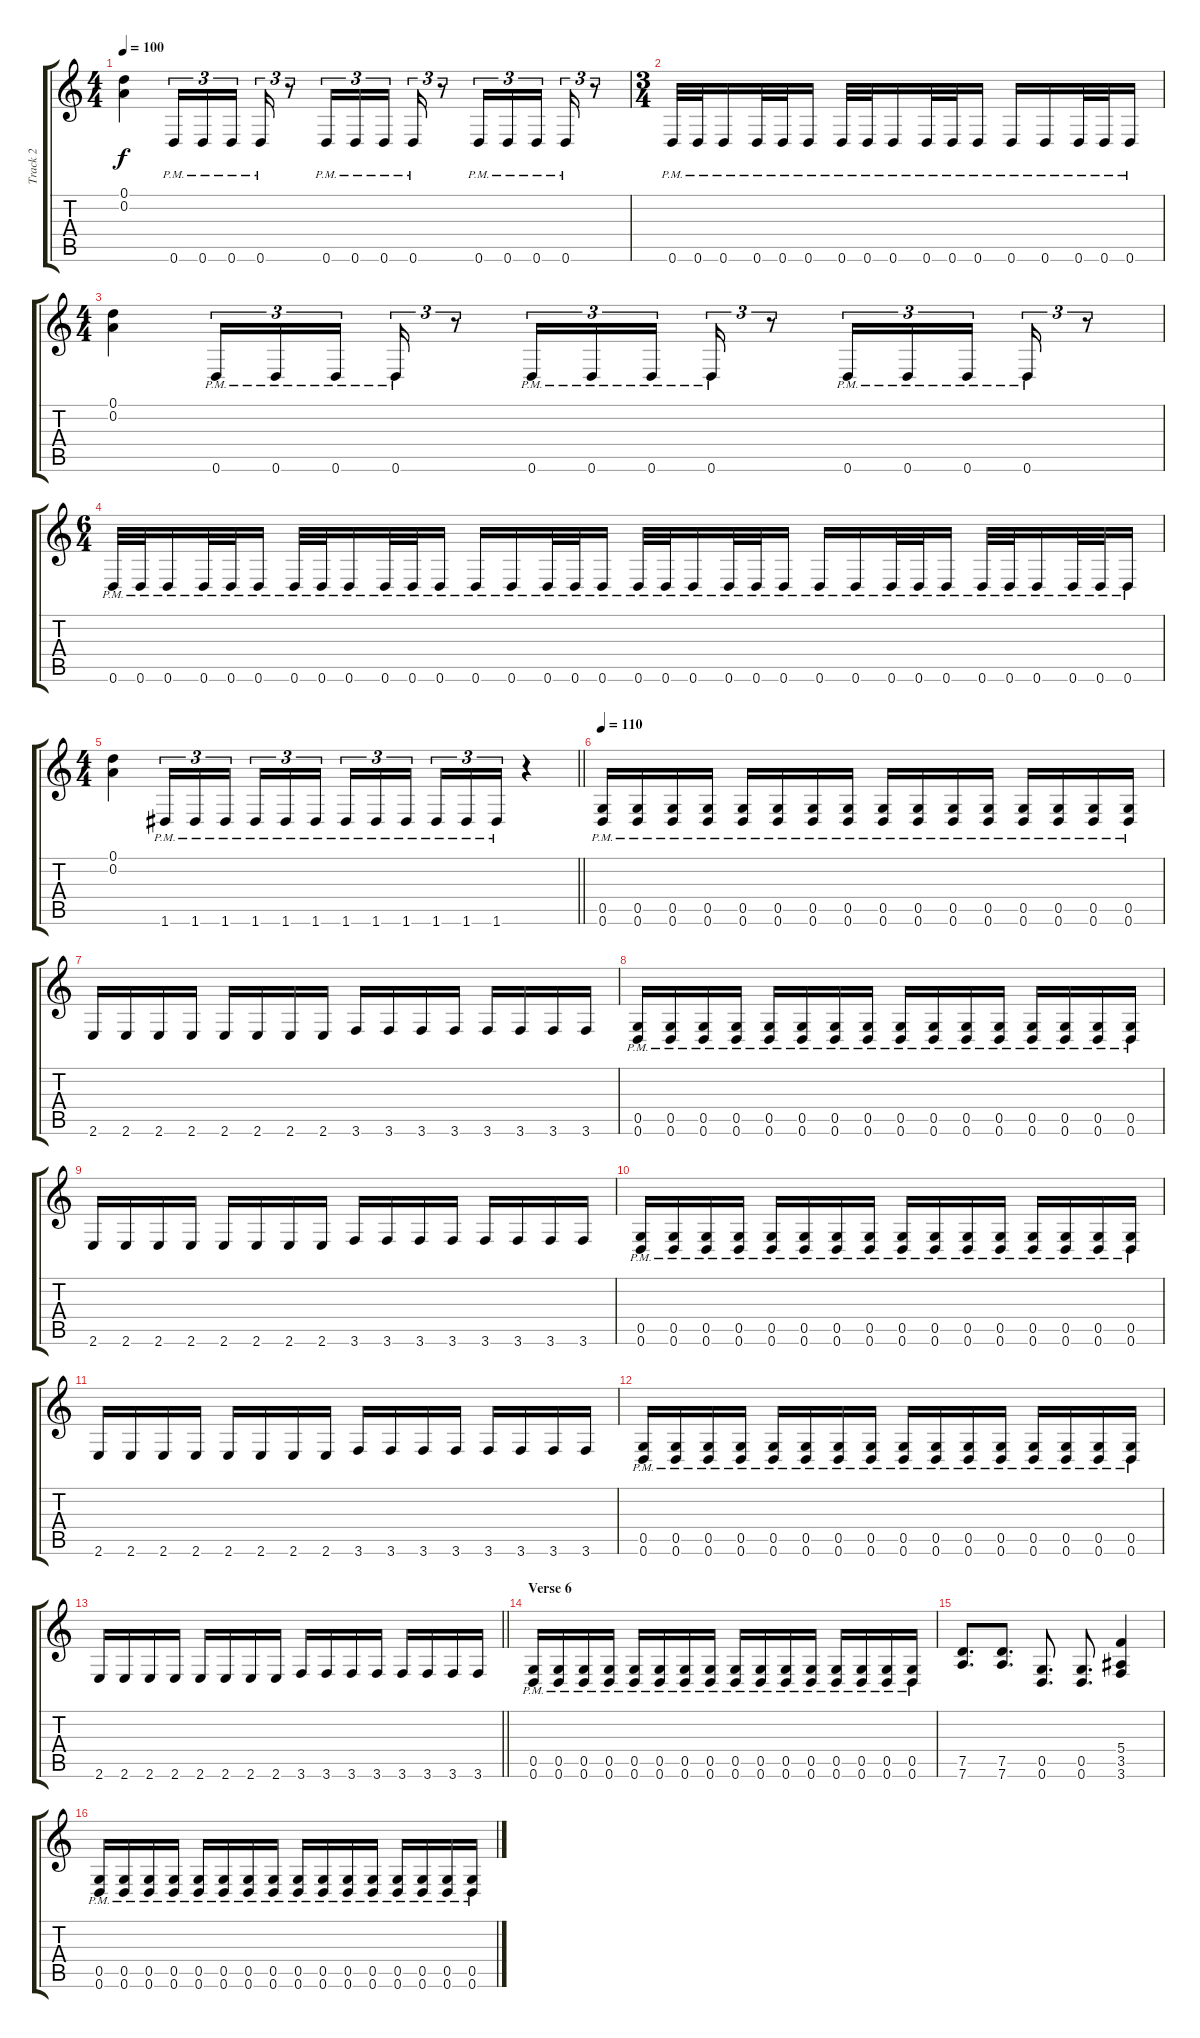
\track ("Track 2" "Track 2") {instrument distortionguitar}
\staff {score tabs}
\tuning (D4 A3 F3 C3 G2 D2) {hide}
\ts (4 4)
\tempo 100
\clef g2
\ks c
(0.1 0.2).4{dy f} 0.6{pm}.16{tu (3 2)} 0.6{pm}.16{tu (3 2)} 0.6{pm}.16{tu (3 2) beam splitsecondary} 0.6{pm}.16{tu (3 2)} r.8{tu (3 2)} 0.6{pm}.16{tu (3 2)} 0.6{pm}.16{tu (3 2)} 0.6{pm}.16{tu (3 2) beam splitsecondary} 0.6{pm}.16{tu (3 2)} r.8{tu (3 2)} 0.6{pm}.16{tu (3 2)} 0.6{pm}.16{tu (3 2)} 0.6{pm}.16{tu (3 2) beam splitsecondary} 0.6{pm}.16{tu (3 2)} r.8{tu (3 2)} |
\ts (3 4)
0.6{pm}.32 0.6{pm}.32 0.6{pm}.16 0.6{pm}.32 0.6{pm}.32 0.6{pm}.16 0.6{pm}.32 0.6{pm}.32 0.6{pm}.16 0.6{pm}.32 0.6{pm}.32 0.6{pm}.16 0.6{pm}.16 0.6{pm}.16 0.6{pm}.32 0.6{pm}.32 0.6{pm}.16 |
\ts (4 4)
(0.1 0.2).4 0.6{pm}.16{tu (3 2)} 0.6{pm}.16{tu (3 2)} 0.6{pm}.16{tu (3 2) beam splitsecondary} 0.6{pm}.16{tu (3 2)} r.8{tu (3 2)} 0.6{pm}.16{tu (3 2)} 0.6{pm}.16{tu (3 2)} 0.6{pm}.16{tu (3 2) beam splitsecondary} 0.6{pm}.16{tu (3 2)} r.8{tu (3 2)} 0.6{pm}.16{tu (3 2)} 0.6{pm}.16{tu (3 2)} 0.6{pm}.16{tu (3 2) beam splitsecondary} 0.6{pm}.16{tu (3 2)} r.8{tu (3 2)} |
\ts (6 4)
0.6{pm}.32 0.6{pm}.32 0.6{pm}.16 0.6{pm}.32 0.6{pm}.32 0.6{pm}.16 0.6{pm}.32 0.6{pm}.32 0.6{pm}.16 0.6{pm}.32 0.6{pm}.32 0.6{pm}.16 0.6{pm}.16 0.6{pm}.16 0.6{pm}.32 0.6{pm}.32 0.6{pm}.16 0.6{pm}.32 0.6{pm}.32 0.6{pm}.16 0.6{pm}.32 0.6{pm}.32 0.6{pm}.16 0.6{pm}.16 0.6{pm}.16 0.6{pm}.32 0.6{pm}.32 0.6{pm}.16 0.6{pm}.32 0.6{pm}.32 0.6{pm}.16 0.6{pm}.32 0.6{pm}.32 0.6{pm}.16 |
\ts (4 4)
\barLineRight lightlight
(0.1 0.2).4 1.6{pm}.16{tu (3 2)} 1.6{pm}.16{tu (3 2)} 1.6{pm}.16{tu (3 2) beam splitsecondary} 1.6{pm}.16{tu (3 2)} 1.6{pm}.16{tu (3 2)} 1.6{pm}.16{tu (3 2)} 1.6{pm}.16{tu (3 2)} 1.6{pm}.16{tu (3 2)} 1.6{pm}.16{tu (3 2) beam splitsecondary} 1.6{pm}.16{tu (3 2)} 1.6{pm}.16{tu (3 2)} 1.6{pm}.16{tu (3 2)} r.4 |
\section ("" "")
\tempo 110
(0.5{pm} 0.6{pm}).16 (0.5{pm} 0.6{pm}).16 (0.5{pm} 0.6{pm}).16 (0.5{pm} 0.6{pm}).16 (0.5{pm} 0.6{pm}).16 (0.5{pm} 0.6{pm}).16 (0.5{pm} 0.6{pm}).16 (0.5{pm} 0.6{pm}).16 (0.5{pm} 0.6{pm}).16 (0.5{pm} 0.6{pm}).16 (0.5{pm} 0.6{pm}).16 (0.5{pm} 0.6{pm}).16 (0.5{pm} 0.6{pm}).16 (0.5{pm} 0.6{pm}).16 (0.5{pm} 0.6{pm}).16 (0.5{pm} 0.6{pm}).16 |
2.6.16 2.6.16 2.6.16 2.6.16 2.6.16 2.6.16 2.6.16 2.6.16 3.6.16 3.6.16 3.6.16 3.6.16 3.6.16 3.6.16 3.6.16 3.6.16 |
(0.5{pm} 0.6{pm}).16 (0.5{pm} 0.6{pm}).16 (0.5{pm} 0.6{pm}).16 (0.5{pm} 0.6{pm}).16 (0.5{pm} 0.6{pm}).16 (0.5{pm} 0.6{pm}).16 (0.5{pm} 0.6{pm}).16 (0.5{pm} 0.6{pm}).16 (0.5{pm} 0.6{pm}).16 (0.5{pm} 0.6{pm}).16 (0.5{pm} 0.6{pm}).16 (0.5{pm} 0.6{pm}).16 (0.5{pm} 0.6{pm}).16 (0.5{pm} 0.6{pm}).16 (0.5{pm} 0.6{pm}).16 (0.5{pm} 0.6{pm}).16 |
2.6.16 2.6.16 2.6.16 2.6.16 2.6.16 2.6.16 2.6.16 2.6.16 3.6.16 3.6.16 3.6.16 3.6.16 3.6.16 3.6.16 3.6.16 3.6.16 |
(0.5{pm} 0.6{pm}).16 (0.5{pm} 0.6{pm}).16 (0.5{pm} 0.6{pm}).16 (0.5{pm} 0.6{pm}).16 (0.5{pm} 0.6{pm}).16 (0.5{pm} 0.6{pm}).16 (0.5{pm} 0.6{pm}).16 (0.5{pm} 0.6{pm}).16 (0.5{pm} 0.6{pm}).16 (0.5{pm} 0.6{pm}).16 (0.5{pm} 0.6{pm}).16 (0.5{pm} 0.6{pm}).16 (0.5{pm} 0.6{pm}).16 (0.5{pm} 0.6{pm}).16 (0.5{pm} 0.6{pm}).16 (0.5{pm} 0.6{pm}).16 |
2.6.16 2.6.16 2.6.16 2.6.16 2.6.16 2.6.16 2.6.16 2.6.16 3.6.16 3.6.16 3.6.16 3.6.16 3.6.16 3.6.16 3.6.16 3.6.16 |
(0.5{pm} 0.6{pm}).16 (0.5{pm} 0.6{pm}).16 (0.5{pm} 0.6{pm}).16 (0.5{pm} 0.6{pm}).16 (0.5{pm} 0.6{pm}).16 (0.5{pm} 0.6{pm}).16 (0.5{pm} 0.6{pm}).16 (0.5{pm} 0.6{pm}).16 (0.5{pm} 0.6{pm}).16 (0.5{pm} 0.6{pm}).16 (0.5{pm} 0.6{pm}).16 (0.5{pm} 0.6{pm}).16 (0.5{pm} 0.6{pm}).16 (0.5{pm} 0.6{pm}).16 (0.5{pm} 0.6{pm}).16 (0.5{pm} 0.6{pm}).16 |
\barLineRight lightlight
2.6.16 2.6.16 2.6.16 2.6.16 2.6.16 2.6.16 2.6.16 2.6.16 3.6.16 3.6.16 3.6.16 3.6.16 3.6.16 3.6.16 3.6.16 3.6.16 |
\section ("" "Verse 6")
(0.5{pm} 0.6{pm}).16 (0.5{pm} 0.6{pm}).16 (0.5{pm} 0.6{pm}).16 (0.5{pm} 0.6{pm}).16 (0.5{pm} 0.6{pm}).16 (0.5{pm} 0.6{pm}).16 (0.5{pm} 0.6{pm}).16 (0.5{pm} 0.6{pm}).16 (0.5{pm} 0.6{pm}).16 (0.5{pm} 0.6{pm}).16 (0.5{pm} 0.6{pm}).16 (0.5{pm} 0.6{pm}).16 (0.5{pm} 0.6{pm}).16 (0.5{pm} 0.6{pm}).16 (0.5{pm} 0.6{pm}).16 (0.5{pm} 0.6{pm}).16 |
(7.5 7.6).8{d} (7.5 7.6).8{d} (0.5 0.6).8{d} (0.5 0.6).8{d} (5.4 3.5 3.6).4 |
(0.5{pm} 0.6{pm}).16 (0.5{pm} 0.6{pm}).16 (0.5{pm} 0.6{pm}).16 (0.5{pm} 0.6{pm}).16 (0.5{pm} 0.6{pm}).16 (0.5{pm} 0.6{pm}).16 (0.5{pm} 0.6{pm}).16 (0.5{pm} 0.6{pm}).16 (0.5{pm} 0.6{pm}).16 (0.5{pm} 0.6{pm}).16 (0.5{pm} 0.6{pm}).16 (0.5{pm} 0.6{pm}).16 (0.5{pm} 0.6{pm}).16 (0.5{pm} 0.6{pm}).16 (0.5{pm} 0.6{pm}).16 (0.5{pm} 0.6{pm}).16
